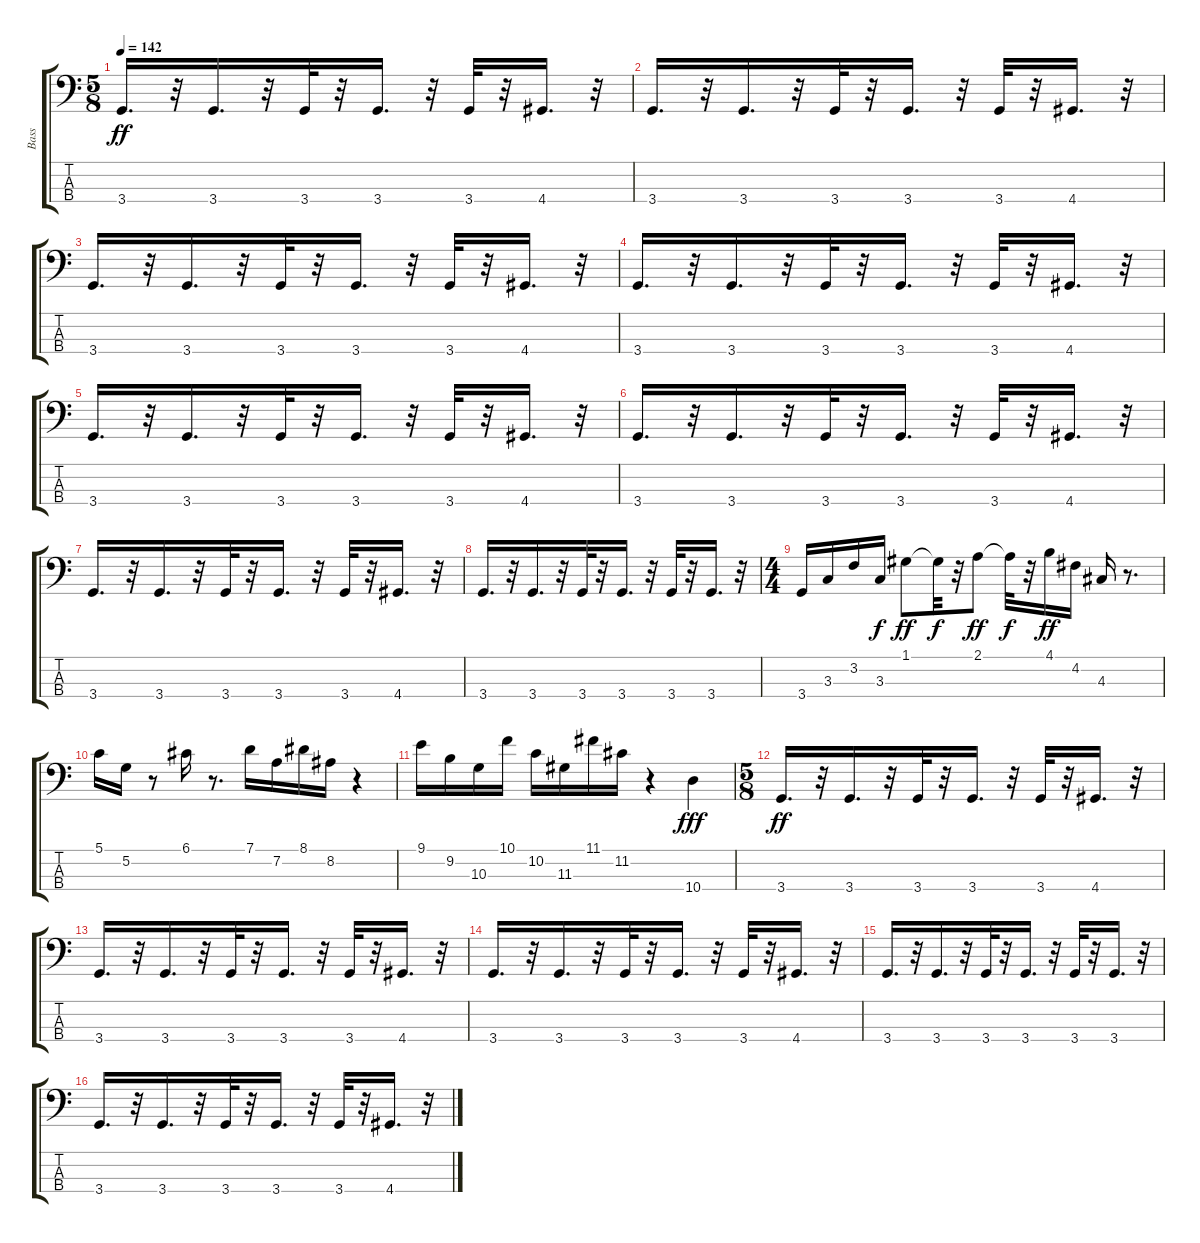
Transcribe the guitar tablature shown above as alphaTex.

\track ("Bass                                " "Bass      ") {instrument slapbass2}
\staff {score tabs}
\tuning (G2 D2 A1 E1) {hide}
\ts (5 8)
\tempo 142
\clef f4
\ks c
3.4.16{d dy ff} r.32 3.4.16{d} r.32 3.4.32 r.32 3.4.16{d} r.32 3.4.32 r.32 4.4.16{d} r.32 |
3.4.16{d} r.32 3.4.16{d} r.32 3.4.32 r.32 3.4.16{d} r.32 3.4.32 r.32 4.4.16{d} r.32 |
3.4.16{d} r.32 3.4.16{d} r.32 3.4.32 r.32 3.4.16{d} r.32 3.4.32 r.32 4.4.16{d} r.32 |
3.4.16{d} r.32 3.4.16{d} r.32 3.4.32 r.32 3.4.16{d} r.32 3.4.32 r.32 4.4.16{d} r.32 |
3.4.16{d} r.32 3.4.16{d} r.32 3.4.32 r.32 3.4.16{d} r.32 3.4.32 r.32 4.4.16{d} r.32 |
3.4.16{d} r.32 3.4.16{d} r.32 3.4.32 r.32 3.4.16{d} r.32 3.4.32 r.32 4.4.16{d} r.32 |
3.4.16{d} r.32 3.4.16{d} r.32 3.4.32 r.32 3.4.16{d} r.32 3.4.32 r.32 4.4.16{d} r.32 |
3.4.16{d} r.32 3.4.16{d} r.32 3.4.32 r.32 3.4.16{d} r.32 3.4.32 r.32 3.4.16{d} r.32 |
\ts (4 4)
3.4.16 3.3.16 3.2.16 3.3.16{dy f} 1.1.8{dy ff} 1.1{t}.32{dy f} r.32 2.1.8{dy ff} 2.1{t}.32{dy f} r.32 4.1.16{dy ff} 4.2.16 4.3.16 r.8{d} |
5.1.16 5.2.16 r.8 6.1.16 r.8{d} 7.1.16 7.2.16 8.1.16 8.2.16 r.4 |
9.1.16 9.2.16 10.3.16 10.1.16 10.2.16 11.3.16 11.1.16 11.2.16 r.4 10.4.4{dy fff} |
\ts (5 8)
3.4.16{d dy ff} r.32 3.4.16{d} r.32 3.4.32 r.32 3.4.16{d} r.32 3.4.32 r.32 4.4.16{d} r.32 |
3.4.16{d} r.32 3.4.16{d} r.32 3.4.32 r.32 3.4.16{d} r.32 3.4.32 r.32 4.4.16{d} r.32 |
3.4.16{d} r.32 3.4.16{d} r.32 3.4.32 r.32 3.4.16{d} r.32 3.4.32 r.32 4.4.16{d} r.32 |
3.4.16{d} r.32 3.4.16{d} r.32 3.4.32 r.32 3.4.16{d} r.32 3.4.32 r.32 3.4.16{d} r.32 |
3.4.16{d} r.32 3.4.16{d} r.32 3.4.32 r.32 3.4.16{d} r.32 3.4.32 r.32 4.4.16{d} r.32
